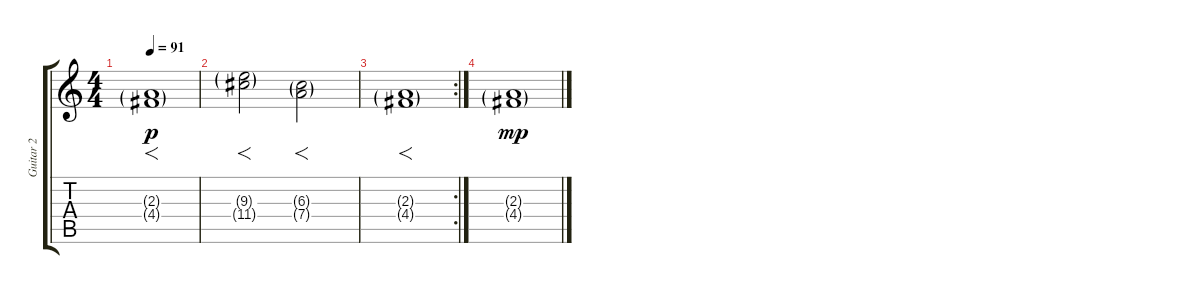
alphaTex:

\track ("Guitar 2" "Guitar 2") {instrument electricguitarjazz}
\staff {score tabs}
\tuning (E4 B3 G3 D3 A2 E2) {hide}
\ts (4 4)
\tempo 91
\clef g2
\ks c
(2.3{g} 4.4{g}).1{f dy p} |
(9.3{g} 11.4{g}).2{f volume 13 instrument overdrivenguitar} (6.3{g} 7.4{g}).2{f} |
\rc 2
(2.3{g} 4.4{g}).1{f} |
(2.3{g} 4.4{g}).1{dy mp}
